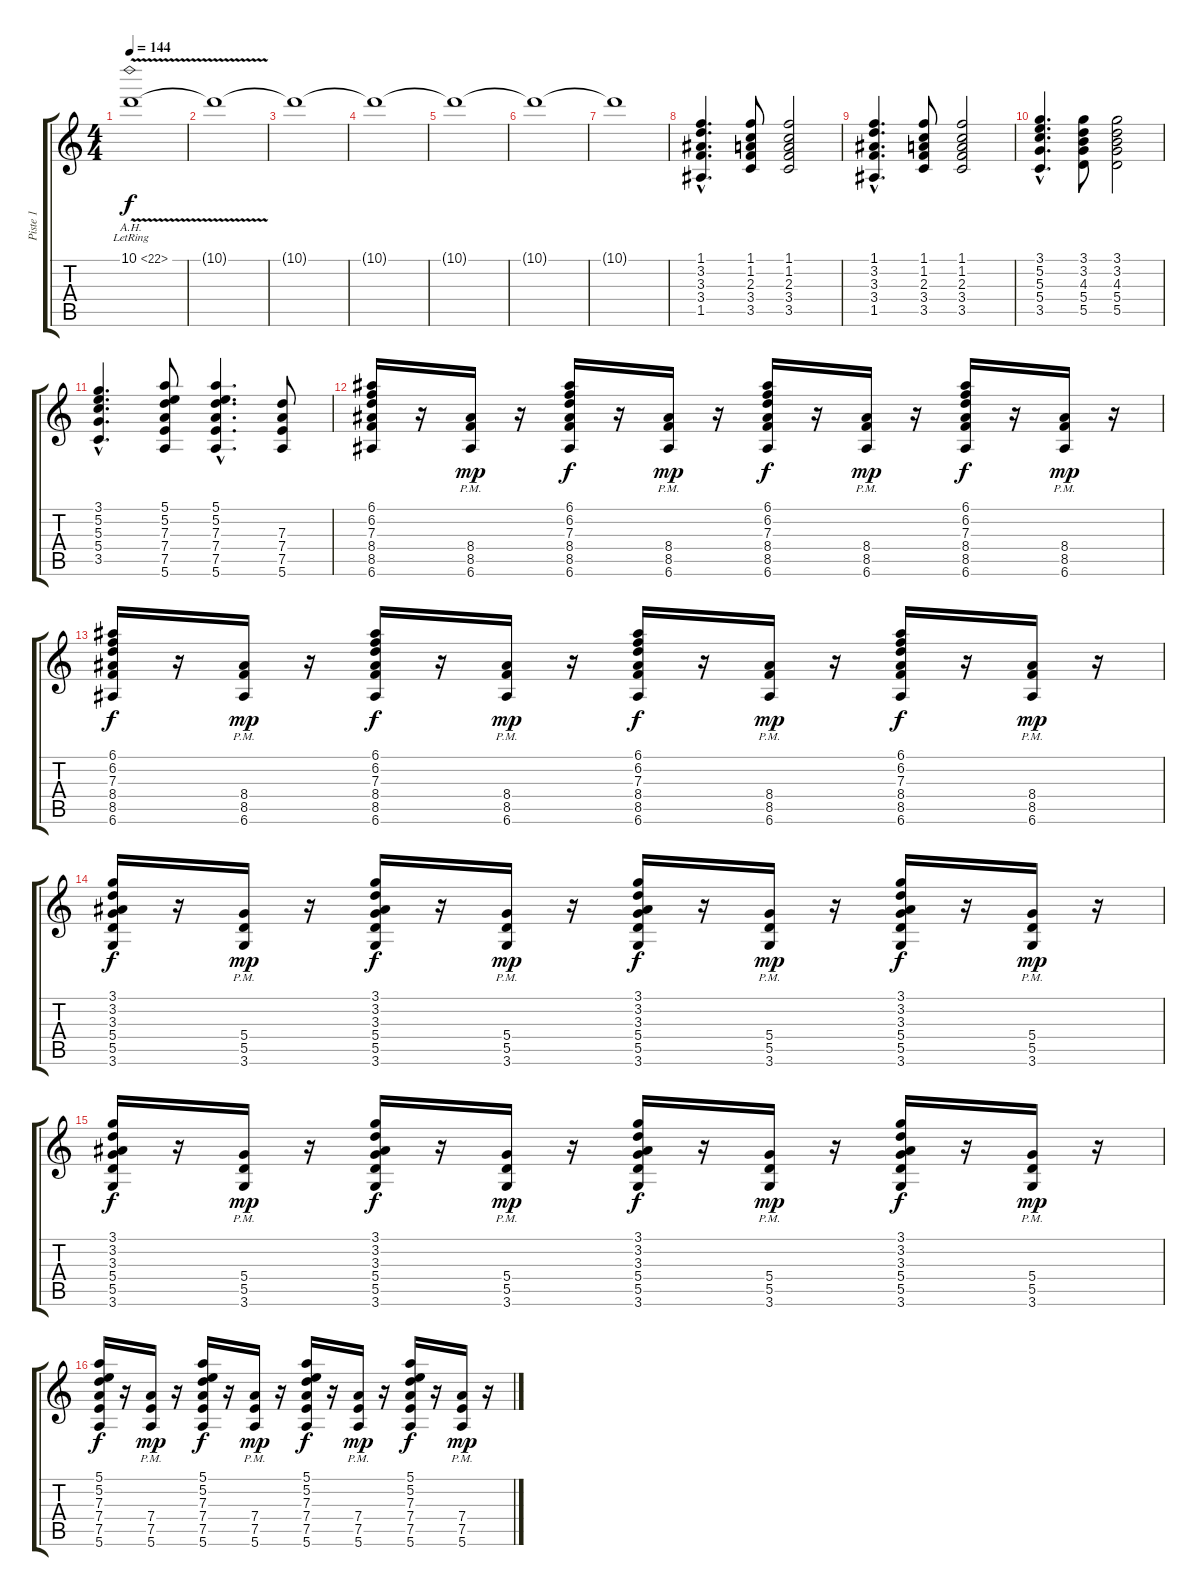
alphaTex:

\track ("Piste 1" "Piste 1") {instrument electricguitarclean}
\staff {score tabs}
\tuning (E4 B3 G3 D3 A2 E2) {hide}
\ts (4 4)
\tempo 144
\clef g2
\ks c
10.1{ah 12 v lr}.1{dy f instrument distortionguitar} |
10.1{t}.1 |
10.1{t}.1 |
10.1{t}.1 |
10.1{t}.1 |
10.1{t}.1 |
10.1{t}.1 |
(1.1{hac} 3.2{hac} 3.3{hac} 3.4{hac} 1.5{hac}).4{d instrument overdrivenguitar} (1.1 1.2 2.3 3.4 3.5).8 (1.1 1.2 2.3 3.4 3.5).2 |
(1.1{hac} 3.2{hac} 3.3{hac} 3.4{hac} 1.5{hac}).4{d} (1.1 1.2 2.3 3.4 3.5).8 (1.1 1.2 2.3 3.4 3.5).2 |
(3.1{hac} 5.2{hac} 5.3{hac} 5.4{hac} 3.5{hac}).4{d} (3.1 3.2 4.3 5.4 5.5).8 (3.1 3.2 4.3 5.4 5.5).2 |
(3.1{hac} 5.2{hac} 5.3{hac} 5.4{hac} 3.5{hac}).4{d} (5.1 5.2 7.3 7.4 7.5 5.6).8 (5.1{hac} 5.2{hac} 7.3{hac} 7.4{hac} 7.5{hac} 5.6{hac}).4{d} (7.3 7.4 7.5 5.6).8 |
(6.1 6.2 7.3 8.4 8.5 6.6).16{instrument electricguitarclean} r.16 (8.4 8.5 6.6{pm}).16{dy mp} r.16 (6.1 6.2 7.3 8.4 8.5 6.6).16{dy f} r.16 (8.4 8.5 6.6{pm}).16{dy mp} r.16 (6.1 6.2 7.3 8.4 8.5 6.6).16{dy f} r.16 (8.4{pm} 8.5 6.6).16{dy mp} r.16 (6.1 6.2 7.3 8.4 8.5 6.6).16{dy f} r.16 (8.4{pm} 8.5 6.6).16{dy mp} r.16 |
(6.1 6.2 7.3 8.4 8.5 6.6).16{dy f} r.16 (8.4 8.5 6.6{pm}).16{dy mp} r.16 (6.1 6.2 7.3 8.4 8.5 6.6).16{dy f} r.16 (8.4 8.5 6.6{pm}).16{dy mp} r.16 (6.1 6.2 7.3 8.4 8.5 6.6).16{dy f} r.16 (8.4{pm} 8.5 6.6).16{dy mp} r.16 (6.1 6.2 7.3 8.4 8.5 6.6).16{dy f} r.16 (8.4{pm} 8.5 6.6).16{dy mp} r.16 |
(3.1 3.2 3.3 5.4 5.5 3.6).16{dy f} r.16 (5.4 5.5 3.6{pm}).16{dy mp} r.16 (3.1 3.2 3.3 5.4 5.5 3.6).16{dy f} r.16 (5.4 5.5 3.6{pm}).16{dy mp} r.16 (3.1 3.2 3.3 5.4 5.5 3.6).16{dy f} r.16 (5.4 5.5 3.6{pm}).16{dy mp} r.16 (3.1 3.2 3.3 5.4 5.5 3.6).16{dy f} r.16 (5.4 5.5 3.6{pm}).16{dy mp} r.16 |
(3.1 3.2 3.3 5.4 5.5 3.6).16{dy f} r.16 (5.4 5.5 3.6{pm}).16{dy mp} r.16 (3.1 3.2 3.3 5.4 5.5 3.6).16{dy f} r.16 (5.4 5.5 3.6{pm}).16{dy mp} r.16 (3.1 3.2 3.3 5.4 5.5 3.6).16{dy f} r.16 (5.4 5.5 3.6{pm}).16{dy mp} r.16 (3.1 3.2 3.3 5.4 5.5 3.6).16{dy f} r.16 (5.4 5.5 3.6{pm}).16{dy mp} r.16 |
(5.1 5.2 7.3 7.4 7.5 5.6).16{dy f} r.16 (7.4 7.5 5.6{pm}).16{dy mp} r.16 (5.1 5.2 7.3 7.4 7.5 5.6).16{dy f} r.16 (7.4 7.5 5.6{pm}).16{dy mp} r.16 (5.1 5.2 7.3 7.4 7.5 5.6).16{dy f} r.16 (7.4 7.5 5.6{pm}).16{dy mp} r.16 (5.1 5.2 7.3 7.4 7.5 5.6).16{dy f} r.16 (7.4 7.5 5.6{pm}).16{dy mp} r.16
